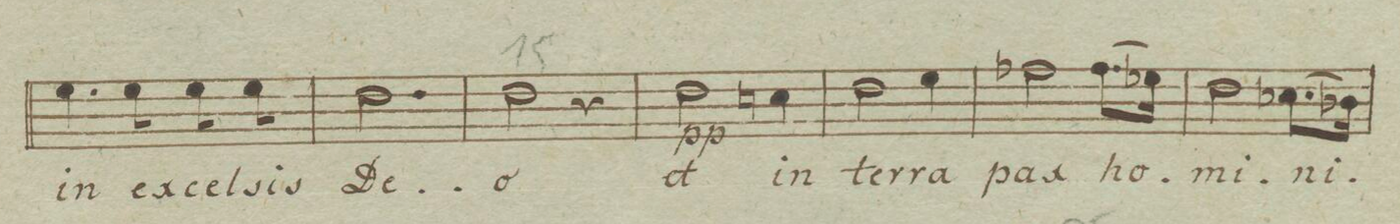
**kern	**text	**dynam
*I"Basso.	*	*
*clefF4	*	*
*k[b-e-]	*	*
*M3/4	*	*
4.G\	in	.
8G\	ex-	.
8G\	-ce-	.
8G\	-sis	.
=14	=14	=14
2.F\	De-	.
=15	=15	=15
2F\	-o	.
4r	.	.
=16	=16	=16
2F\	et	pp
4En\	in	.
=17	=17	=17
2F\	ter-	.
4G\	-ra	.
=18	=18	=18
2A-X\	pax	.
(8.A-\L	ho-	.
16G-X\Jk)	.	.
=19	=19	=19
2F\	-mi-	.
(8.E-X\L	-ni-	.
16D-X\Jk)	.	.
=20	=20	=20
*-	*-	*-
